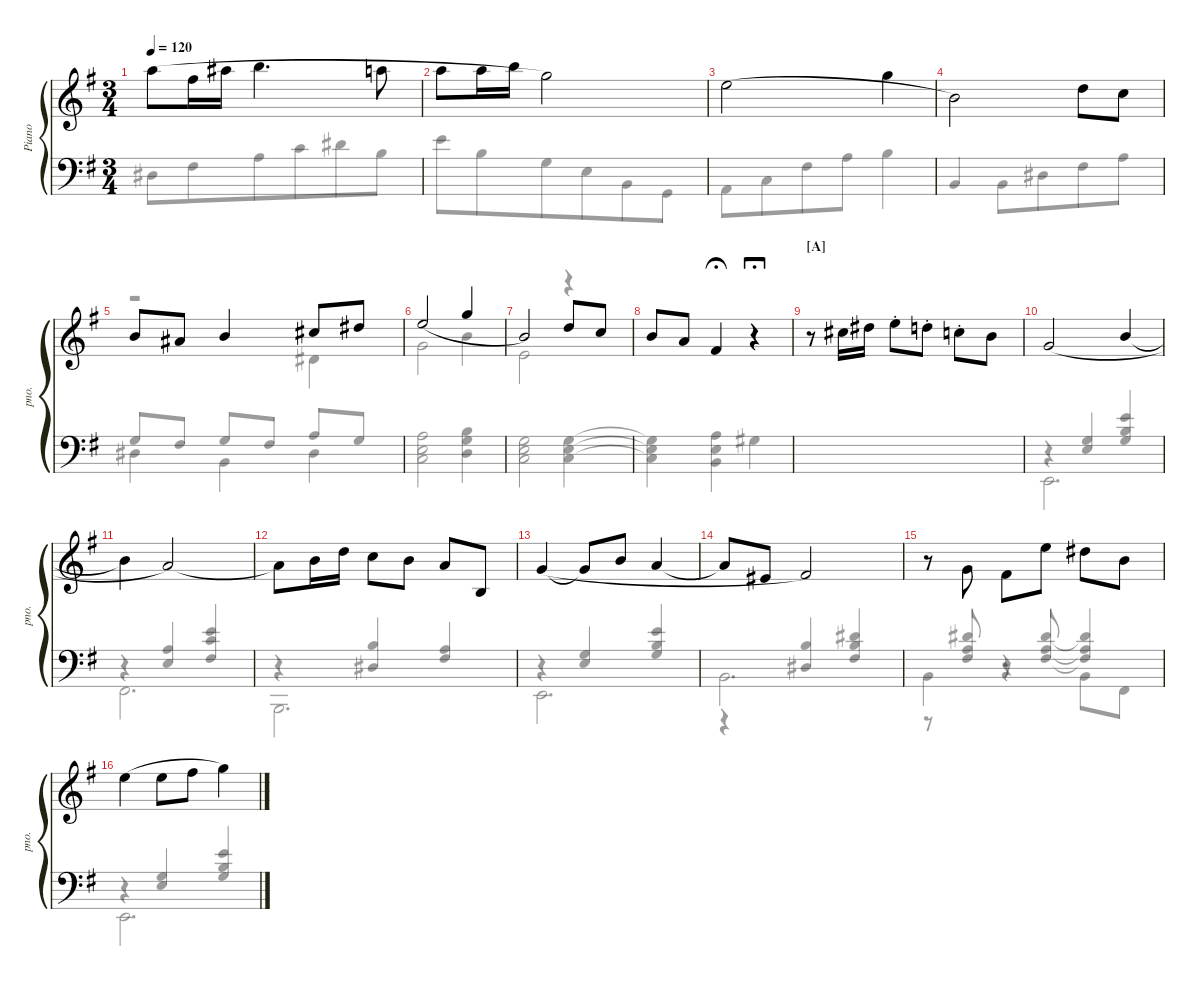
\defaultSystemsLayout 4
\hideDynamics
\singleTrackTrackNamePolicy allsystems
\multiTrackTrackNamePolicy hidden
\firstSystemTrackNameMode fullname
\track ("Piano" "pno.") {instrument acousticgrandpiano}
\staff {score}
\tuning (E4 B3 G3 D3 A2 E2)
\voice
\ts (3 4)
\tempo 120
\clef g2
\ks eminor
17.1{acc forcenatural}.8{dy mf legatoorigin beam Down} 14.1{acc #}.16{legatoorigin beam Down} 18.1{acc #}.16{legatoorigin beam Down} 19.1{acc forcenatural}.4{d legatoorigin beam Down} 17.1{acc forcenatural}.8{legatoorigin beam Down} |
17.1{acc forcenatural}.8{legatoorigin beam Down} 17.1{acc forcenatural}.16{legatoorigin beam Down} 19.1{acc forcenatural}.16{legatoorigin beam Down} 15.1{acc forcenatural}.2{beam Down} |
12.1{acc forcenatural}.2{legatoorigin beam Down} 15.1{acc forcenatural}.4{legatoorigin beam Down} |
7.1{acc forcenatural}.2{beam Down} 10.1{acc forcenatural}.8{beam Down} 8.1{acc forcenatural}.8{beam Down} |
7.1{acc forcenatural}.8{beam Up} 6.1{acc #}.8{beam Up} 7.1{acc forcenatural}.4{beam Up} 9.1{acc #}.8{beam Up} 11.1{acc #}.8{beam Up} |
12.1{acc forcenatural}.2{legatoorigin beam Up} 15.1{acc forcenatural}.4{legatoorigin beam Up} |
12.2{acc forcenatural}.2{beam Up} 10.1{acc forcenatural}.8{beam Up} 8.1{acc forcenatural}.8{beam Up} |
7.1{acc forcenatural}.8{beam Up} 5.1{acc forcenatural}.8{beam Up} 2.1{acc #}.4{fermata (medium 0.8) beam Up} r.4{fermata (long 1) beam Down} |
\section ("A" "")
r.8{beam Down} 9.1{acc #}.16{beam Down} 11.1{acc #}.16{beam Down} 12.1{st acc forcenatural}.8{beam Down} 10.1{st acc forcenatural}.8{beam Down} 8.1{st acc forcenatural}.8{beam Down} 7.1{acc forcenatural}.8{beam Down} |
3.1{acc forcenatural}.2{legatoorigin beam Up} 7.1{acc forcenatural}.4{legatoorigin beam Up} |
7.1{t acc forcenatural}.4{legatoorigin beam Down} 5.1{acc forcenatural}.2{beam Up} |
5.1{t acc forcenatural}.8{beam Down} 7.1{acc forcenatural}.16{beam Down} 10.1{acc forcenatural}.16{beam Down} 8.1{acc forcenatural}.8{beam Down} 7.1{acc forcenatural}.8{beam Down} 5.1{acc forcenatural}.8{beam Up} 0.2{acc forcenatural}.8{beam Up} |
3.1{acc forcenatural}.4{legatoorigin beam Up} 3.1{t acc forcenatural}.8{legatoorigin beam Up} 7.1{acc forcenatural}.8{legatoorigin beam Up} 5.1{acc forcenatural}.4{legatoorigin beam Up} |
5.1{t acc forcenatural}.8{legatoorigin beam Up} 1.1{acc #}.8{legatoorigin beam Up} 2.1{acc #}.2{beam Up} |
r.8{beam Down} 3.1{acc forcenatural}.8{beam Up} 2.1{acc #}.8{beam Down} 12.1{acc forcenatural}.8{beam Down} 11.1{acc #}.8{beam Down} 7.1{acc forcenatural}.8{beam Down} |
12.1{acc forcenatural}.4{legatoorigin beam Down} 12.1{acc forcenatural}.8{legatoorigin beam Down} 14.1{acc #}.8{legatoorigin beam Down} 15.1{acc forcenatural}.4{legatoorigin beam Down}
\voice
\clef g2
\ottava regular
\simile none
\ks eminor
|
|
|
|
r.2{beam Down} 4.2{acc #}.4{beam Down} |
12.3{acc forcenatural}.2{beam Down} 12.2{acc forcenatural}.4{beam Down} |
0.1{acc forcenatural}.2{beam Down} r.4{beam Down} |
|
|
|
|
|
|
|
|
\staff {score}
\tuning (G2 D2 A1 E1 B0)
\voice
\clef f4
\ottava regular
\simile none
\ks eminor
|
|
|
|
|
|
|
|
|
|
|
|
|
|
|
\voice
\clef f4
\ottava regular
\simile none
\ks eminor
|
|
|
|
|
|
|
|
|
|
|
|
|
|
|
\voice
\clef f4
\ottava regular
\simile none
\ks eminor
|
|
|
|
27.4{acc forcenatural}.8{beam Up} 11.1{acc #}.8{beam Up} 27.4{acc forcenatural}.8{beam Up} 16.2{acc #}.8{beam Up} 19.2{acc forcenatural}.8{beam Up} 12.1{acc forcenatural}.8{beam Up} |
|
|
|
|
r.4{beam Up} (19.3{acc forcenatural} 17.2{acc forcenatural}).4{dy mp beam Up} (21.1{acc forcenatural} 21.2{acc forcenatural} 22.3{acc forcenatural}).4{beam Up} |
r.4{beam Up} (19.2{acc forcenatural} 19.3{acc forcenatural}).4{beam Up} (21.1{acc forcenatural} 22.2{acc forcenatural} 21.3{acc #}).4{beam Up} |
r.4{beam Up} (16.1{acc forcenatural} 18.3{acc #}).4{beam Up} (14.1{acc forcenatural} 16.2{acc #}).4{beam Up} |
r.4{beam Up} (17.2{acc forcenatural} 19.3{acc forcenatural}).4{beam Up} (21.1{acc forcenatural} 21.2{acc forcenatural} 22.3{acc forcenatural}).4{beam Up} |
r.4{beam Up} (16.1{acc forcenatural} 18.3{acc #}).4{beam Up} (20.1{acc #} 21.2{acc forcenatural} 21.3{acc #}).4{beam Up} |
r.8{beam Up} (25.2{acc #} 24.3{acc forcenatural} 26.4{acc #}).8{beam Up} r.8{beam Up} (20.1{acc #} 19.2{acc forcenatural} 21.3{acc #}).8{beam Up} (20.1{t acc #} 19.2{t acc forcenatural} 21.3{t acc #}).4{beam Up} |
r.4{beam Up} (17.2{acc forcenatural} 19.3{acc forcenatural}).4{beam Up} (21.1{acc forcenatural} 21.2{acc forcenatural} 22.3{acc forcenatural}).4{beam Up}
\voice
\clef f4
\ottava regular
\simile none
\ks eminor
23.4{acc #}.8{dy mp beam Down beam merge} 21.3{acc #}.8{beam Down beam merge} 19.2{acc forcenatural}.8{beam Down beam merge} 22.2{acc forcenatural}.8{beam Down beam merge} 20.1{acc #}.8{beam Down beam merge} 21.2{acc forcenatural}.8{beam Down beam merge} |
21.1{acc forcenatural}.8{beam Down beam merge} 21.2{acc forcenatural}.8{beam Down beam merge} 22.3{acc forcenatural}.8{beam Down beam merge} 24.4{acc forcenatural}.8{beam Down beam merge} 24.5{acc forcenatural}.8{beam Down beam merge} 20.5{acc forcenatural}.8{beam Down beam merge} |
2.1{acc forcenatural}.8{beam Down beam merge} 5.1{acc forcenatural}.8{beam Down beam merge} 11.1{acc #}.8{beam Down beam merge} 14.1{acc forcenatural}.8{beam Down beam merge} 16.1{acc forcenatural}.4{beam Down} |
4.1{acc forcenatural}.4{beam Up} 4.1{acc forcenatural}.8{beam Down beam merge} 8.1{acc #}.8{beam Down beam merge} 11.1{acc #}.8{beam Down beam merge} 14.1{acc forcenatural}.8{beam Down} |
28.5{acc #}.4{beam Down} 24.5{acc forcenatural}.4{beam Down} 18.3{acc #}.4{beam Down} |
(14.1{acc forcenatural} 14.2{acc forcenatural} 15.3{acc forcenatural}).2{beam Down} (16.1{acc forcenatural} 17.2{acc forcenatural} 17.3{acc forcenatural}).4{beam Down} |
(17.2{acc forcenatural} 19.3{acc forcenatural} 20.4{acc forcenatural}).2{beam Down} (19.3{acc forcenatural} 20.4{acc forcenatural} 17.2{acc forcenatural}).4{beam Down} |
(19.3{t acc forcenatural} 20.4{t acc forcenatural} 17.2{t acc forcenatural}).4{beam Down} (14.1{acc forcenatural} 14.3{acc forcenatural} 14.2{acc forcenatural}).4{fermata (medium 0.8) beam Down} 13.1{acc #}.4{fermata (long 1) beam Down} |
|
2.2{acc forcenatural}.2{d dy mf beam Down} |
4.2{acc #}.2{d beam Down} |
2.3{acc forcenatural}.2{d beam Down} |
2.2{acc forcenatural}.2{d beam Down} |
4.1{acc forcenatural}.2{d beam Down} |
4.1{acc forcenatural}.4{beam Down} r.4{beam Down} 4.1{acc forcenatural}.8{beam Down} 4.2{acc #}.8{beam Down} |
2.2{acc forcenatural}.2{d beam Down}
